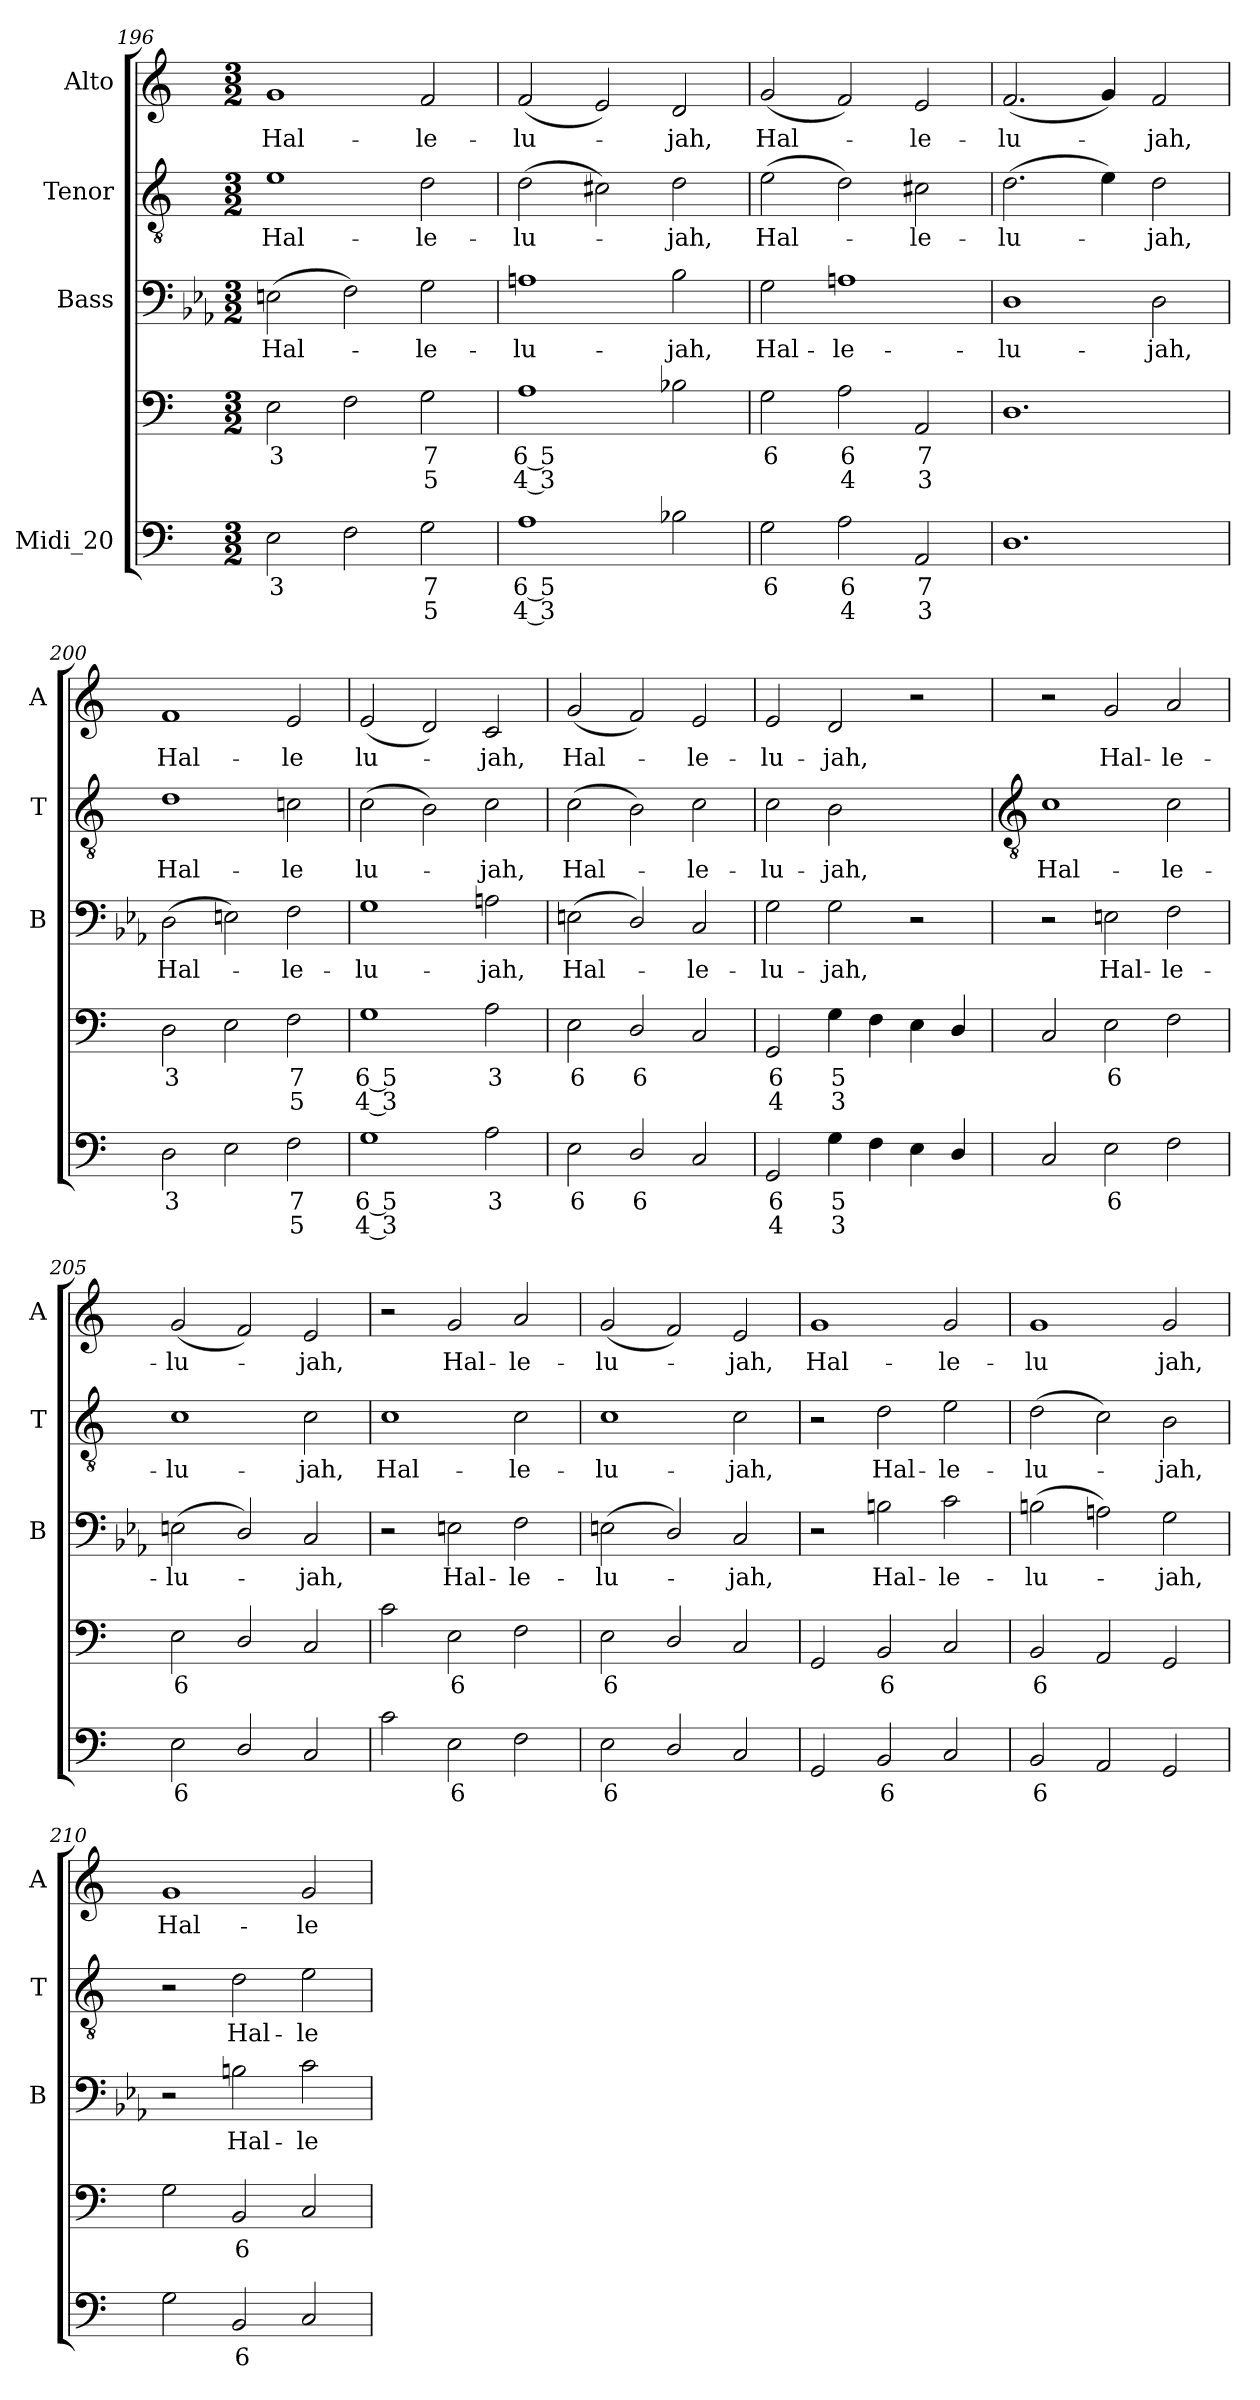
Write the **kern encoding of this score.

**kern	**text	**text	**kern	**text	**text	**kern	**text	**kern	**text	**kern	**text
*part4	*part4	*part4	*part4	*part4	*part4	*part3	*part3	*part2	*part2	*part1	*part1
*staff5	*staff5	*staff5	*staff4	*staff4	*staff4	*staff3	*staff3	*staff2	*staff2	*staff1	*staff1
*I"Midi_20	*	*	*	*	*	*I"Bass	*	*I"Tenor	*	*I"Alto	*
*	*	*	*	*	*	*I'B	*	*I'T	*	*I'A	*
!!LO:LB:g=z
*clefF4	*	*	*clefF4	*	*	*clefF4	*	*clefGv2	*	*clefG2	*
*k[]	*	*	*k[]	*	*	*k[b-e-a-]	*	*k[]	*	*k[]	*
*C:	*	*	*C:	*	*	*E-:	*	*C:	*	*C:	*
*M3/2	*	*	*M3/2	*	*	*M3/2	*	*M3/2	*	*M3/2	*
=196	=196	=196	=196	=196	=196	=196	=196	=196	=196	=196	=196
!	!LO:LY:b	!	!	!LO:LY:b	!	!	!LO:LY:b	!	!LO:LY:b	!	!LO:LY:b
2E	3	.	2E	3	.	(>2En	Hal-	1e	Hal-	1g	Hal-
2F	.	.	2F	.	.	2F)	.	.	.	.	.
!	!LO:LY:b	!LO:LY:b	!	!LO:LY:b	!LO:LY:b	!	!LO:LY:b	!	!LO:LY:b	!	!LO:LY:b
2G	7	5	2G	7	5	2G	le-	2d	-le-	2f	-le-
=197	=197	=197	=197	=197	=197	=197	=197	=197	=197	=197	=197
!	!LO:LY:b	!LO:LY:b	!	!LO:LY:b	!LO:LY:b	!	!LO:LY:b	!	!LO:LY:b	!	!LO:LY:b
1A	6 5	4 3	1A	6 5	4 3	1An	-lu-	(>2d	-lu-	(<2f	-lu-
.	.	.	.	.	.	.	.	2c#X)	.	2e)	.
!	!	!	!	!	!	!	!LO:LY:b	!	!LO:LY:b	!	!LO:LY:b
2B-X	.	.	2B-X	.	.	2B-	-jah,	2d	jah,	2d	jah,
=198	=198	=198	=198	=198	=198	=198	=198	=198	=198	=198	=198
!	!LO:LY:b	!	!	!LO:LY:b	!	!	!LO:LY:b	!	!LO:LY:b	!	!LO:LY:b
2G	6	.	2G	6	.	2G	Hal-	(>2e	Hal-	(<2g	Hal-
!	!LO:LY:b	!LO:LY:b	!	!LO:LY:b	!LO:LY:b	!	!LO:LY:b	!	!	!	!
2A	6	4	2A	6	4	1An	-le-	2d)	.	2f)	.
!	!LO:LY:b	!LO:LY:b	!	!LO:LY:b	!LO:LY:b	!	!	!	!LO:LY:b	!	!LO:LY:b
2AA	7	3	2AA	7	3	.	.	2c#X	le-	2e	le-
=199	=199	=199	=199	=199	=199	=199	=199	=199	=199	=199	=199
!	!	!	!	!	!	!	!LO:LY:b	!	!LO:LY:b	!	!LO:LY:b
1.D	.	.	1.D	.	.	1D	-lu-	(>2.d	-lu-	(<2.f	-lu-
.	.	.	.	.	.	.	.	4e)	.	4g)	.
!	!	!	!	!	!	!	!LO:LY:b	!	!LO:LY:b	!	!LO:LY:b
.	.	.	.	.	.	2D	-jah,	2d	jah,	2f	jah,
=200	=200	=200	=200	=200	=200	=200	=200	=200	=200	=200	=200
!	!LO:LY:b	!	!	!LO:LY:b	!	!	!LO:LY:b	!	!LO:LY:b	!	!LO:LY:b
2D	3	.	2D	3	.	(>2D	Hal-	1d	Hal-	1f	Hal-
2E	.	.	2E	.	.	2En)	.	.	.	.	.
!	!LO:LY:b	!LO:LY:b	!	!LO:LY:b	!LO:LY:b	!	!LO:LY:b	!	!LO:LY:b	!	!LO:LY:b
2F	7	5	2F	7	5	2F	le-	2cn	-le	2e	-le
=201	=201	=201	=201	=201	=201	=201	=201	=201	=201	=201	=201
!	!LO:LY:b	!LO:LY:b	!	!LO:LY:b	!LO:LY:b	!	!LO:LY:b	!	!LO:LY:b	!	!LO:LY:b
1G	6 5	4 3	1G	6 5	4 3	1G	-lu-	(>2c	lu-	(<2e	lu-
.	.	.	.	.	.	.	.	2B)	.	2d)	.
!	!LO:LY:b	!	!	!LO:LY:b	!	!	!LO:LY:b	!	!LO:LY:b	!	!LO:LY:b
2A	3	.	2A	3	.	2An	-jah,	2c	jah,	2c	jah,
=202	=202	=202	=202	=202	=202	=202	=202	=202	=202	=202	=202
!	!LO:LY:b	!	!	!LO:LY:b	!	!	!LO:LY:b	!	!LO:LY:b	!	!LO:LY:b
2E	6	.	2E	6	.	(<2En	Hal-	(>2c	Hal-	(<2g	Hal-
!	!LO:LY:b	!	!	!LO:LY:b	!	!	!	!	!	!	!
2D/	6	.	2D/	6	.	2D/)	.	2B)	.	2f)	.
!	!	!	!	!	!	!	!LO:LY:b	!	!LO:LY:b	!	!LO:LY:b
2C	.	.	2C	.	.	2C	le-	2c	le-	2e	le-
=203	=203	=203	=203	=203	=203	=203	=203	=203	=203	=203	=203
!	!LO:LY:b	!LO:LY:b	!	!LO:LY:b	!LO:LY:b	!	!LO:LY:b	!	!LO:LY:b	!	!LO:LY:b
2GG	6	4	2GG	6	4	2G	-lu-	2c	-lu-	2e	-lu-
!	!LO:LY:b	!LO:LY:b	!	!LO:LY:b	!LO:LY:b	!	!LO:LY:b	!	!LO:LY:b	!	!LO:LY:b
4G	5	3	4G	5	3	2G	-jah,	2B	-jah,	2d	-jah,
4F	.	.	4F	.	.	.	.	.	.	.	.
4E	.	.	4E	.	.	2r	.	2ryy	.	2r	.
4D/	.	.	4D/	.	.	.	.	.	.	.	.
!!LO:LB:g=z
=204	=204	=204	=204	=204	=204	=204	=204	=204	=204	=204	=204
*	*	*	*	*	*	*	*	*clefGv2	*	*	*
!	!	!	!	!	!	!	!	!	!LO:LY:b	!	!
2C	.	.	2C	.	.	2r	.	1c	Hal-	2r	.
!	!LO:LY:b	!	!	!LO:LY:b	!	!	!LO:LY:b	!	!	!	!LO:LY:b
2E	6	.	2E	6	.	2En	Hal-	.	.	2g	Hal-
!	!	!	!	!	!	!	!LO:LY:b	!	!LO:LY:b	!	!LO:LY:b
2F	.	.	2F	.	.	2F	-le-	2c	-le-	2a	-le-
=205	=205	=205	=205	=205	=205	=205	=205	=205	=205	=205	=205
!	!LO:LY:b	!	!	!LO:LY:b	!	!	!LO:LY:b	!	!LO:LY:b	!	!LO:LY:b
2E	6	.	2E	6	.	(<2En	-lu-	1c	-lu-	(<2g	-lu-
2D/	.	.	2D/	.	.	2D/)	.	.	.	2f)	.
!	!	!	!	!	!	!	!LO:LY:b	!	!LO:LY:b	!	!LO:LY:b
2C	.	.	2C	.	.	2C	jah,	2c	-jah,	2e	jah,
=206	=206	=206	=206	=206	=206	=206	=206	=206	=206	=206	=206
!	!	!	!	!	!	!	!	!	!LO:LY:b	!	!
2c	.	.	2c	.	.	2r	.	1c	Hal-	2r	.
!	!LO:LY:b	!	!	!LO:LY:b	!	!	!LO:LY:b	!	!	!	!LO:LY:b
2E	6	.	2E	6	.	2En	Hal-	.	.	2g	Hal-
!	!	!	!	!	!	!	!LO:LY:b	!	!LO:LY:b	!	!LO:LY:b
2F	.	.	2F	.	.	2F	-le-	2c	-le-	2a	-le-
=207	=207	=207	=207	=207	=207	=207	=207	=207	=207	=207	=207
!	!LO:LY:b	!	!	!LO:LY:b	!	!	!LO:LY:b	!	!LO:LY:b	!	!LO:LY:b
2E	6	.	2E	6	.	(<2En	-lu-	1c	-lu-	(<2g	-lu-
2D/	.	.	2D/	.	.	2D/)	.	.	.	2f)	.
!	!	!	!	!	!	!	!LO:LY:b	!	!LO:LY:b	!	!LO:LY:b
2C	.	.	2C	.	.	2C	jah,	2c	-jah,	2e	jah,
=208	=208	=208	=208	=208	=208	=208	=208	=208	=208	=208	=208
!	!	!	!	!	!	!	!	!	!	!	!LO:LY:b
2GG	.	.	2GG	.	.	2r	.	2r	.	1g	Hal-
!	!LO:LY:b	!	!	!LO:LY:b	!	!	!LO:LY:b	!	!LO:LY:b	!	!
2BB	6	.	2BB	6	.	2Bn	Hal-	2d	Hal-	.	.
!	!	!	!	!	!	!	!LO:LY:b	!	!LO:LY:b	!	!LO:LY:b
2C	.	.	2C	.	.	2c	-le-	2e	-le-	2g	-le-
=209	=209	=209	=209	=209	=209	=209	=209	=209	=209	=209	=209
!	!LO:LY:b	!	!	!LO:LY:b	!	!	!LO:LY:b	!	!LO:LY:b	!	!LO:LY:b
2BB	6	.	2BB	6	.	(>2Bn	-lu-	(>2d	-lu-	1g	-lu
2AA/	.	.	2AA/	.	.	2An\)	.	2c)	.	.	.
!	!	!	!	!	!	!	!LO:LY:b	!	!LO:LY:b	!	!LO:LY:b
2GG	.	.	2GG	.	.	2G	jah,	2B	jah,	2g	jah,
=210	=210	=210	=210	=210	=210	=210	=210	=210	=210	=210	=210
!	!	!	!	!	!	!	!	!	!	!	!LO:LY:b
2G	.	.	2G	.	.	2r	.	2r	.	1g	Hal-
!	!LO:LY:b	!	!	!LO:LY:b	!	!	!LO:LY:b	!	!LO:LY:b	!	!
2BB	6	.	2BB	6	.	2Bn	Hal-	2d	Hal-	.	.
!	!	!	!	!	!	!	!LO:LY:b	!	!LO:LY:b	!	!LO:LY:b
2C	.	.	2C	.	.	2c	-le-	2e	-le-	2g	-le-
=	=	=	=	=	=	=	=	=	=	=	=
*-	*-	*-	*-	*-	*-	*-	*-	*-	*-	*-	*-
